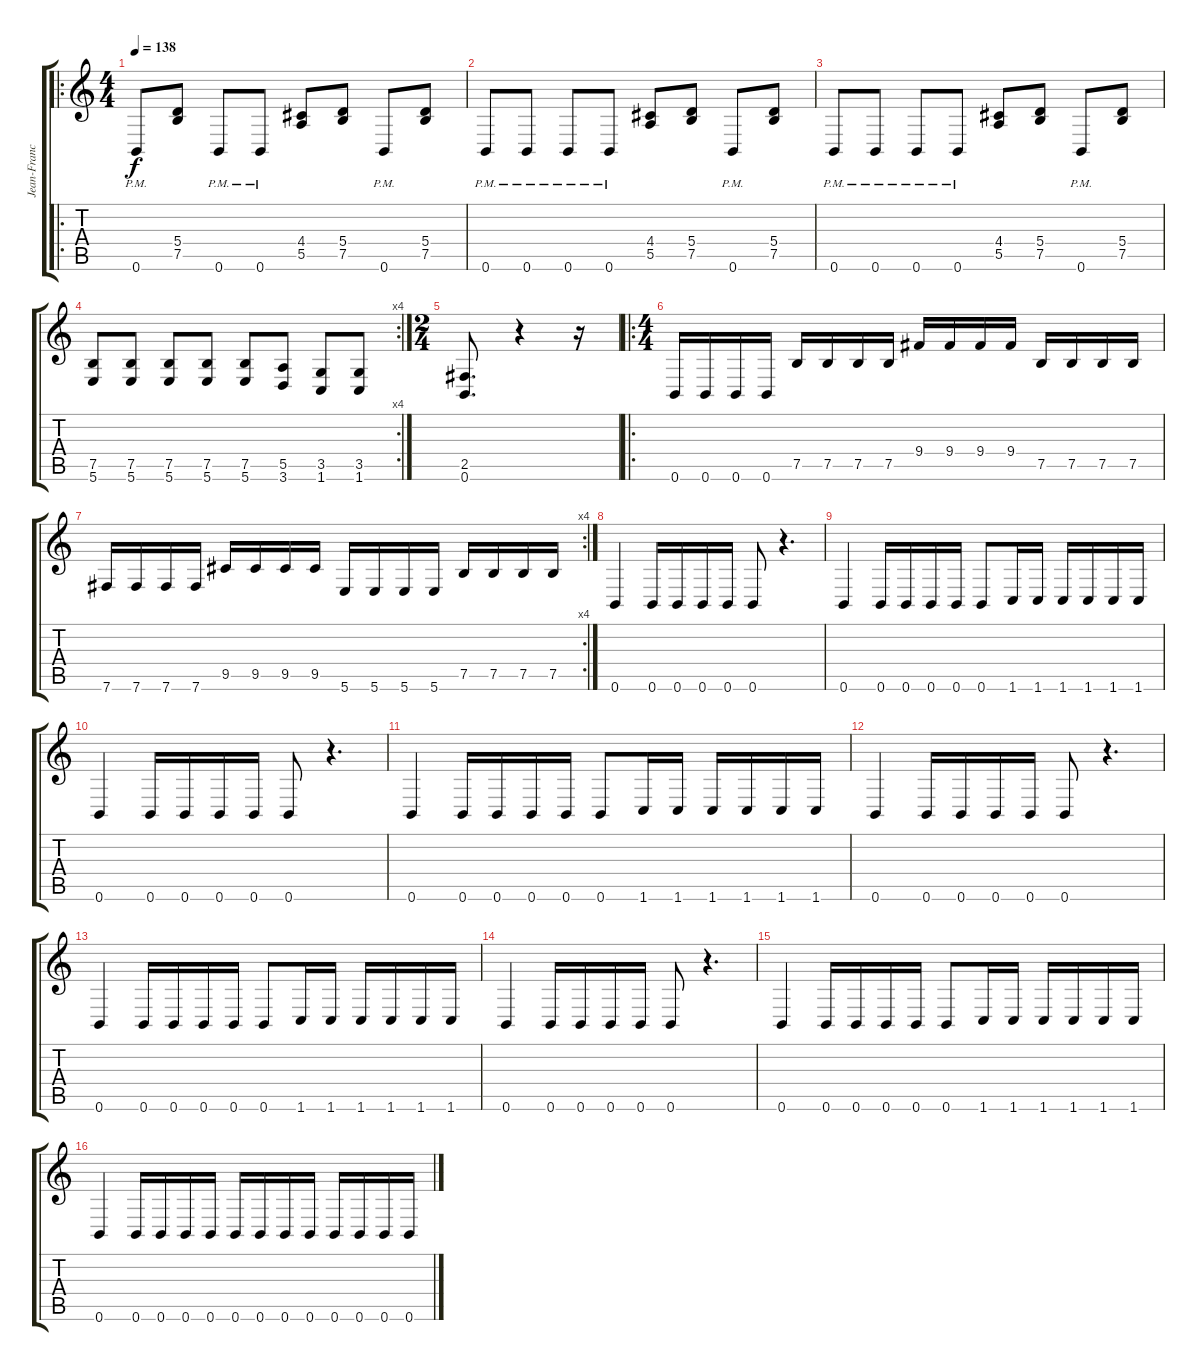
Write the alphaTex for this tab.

\track ("Jean-Francois Dagenals (Lead)" "Jean-Franc") {instrument distortionguitar}
\staff {score tabs}
\tuning (B3 Gb3 D3 A2 E2 B1) {hide}
\ro
\ts (4 4)
\tempo 138
\clef g2
\ks c
0.6{pm}.8{dy f} (5.4 7.5).8 0.6{pm}.8 0.6{pm}.8 (4.4 5.5).8 (5.4 7.5).8 0.6{pm}.8 (5.4 7.5).8 |
0.6{pm}.8 0.6{pm}.8 0.6{pm}.8 0.6{pm}.8 (4.4 5.5).8 (5.4 7.5).8 0.6{pm}.8 (5.4 7.5).8 |
0.6{pm}.8 0.6{pm}.8 0.6{pm}.8 0.6{pm}.8 (4.4 5.5).8 (5.4 7.5).8 0.6{pm}.8 (5.4 7.5).8 |
\rc 4
(7.5 5.6).8 (7.5 5.6).8 (7.5 5.6).8 (7.5 5.6).8 (7.5 5.6).8 (5.5 3.6).8 (3.5 1.6).8 (3.5 1.6).8 |
\ts (2 4)
(2.5 0.6).8{d} r.4 r.16 |
\ro
\ts (4 4)
0.6.16 0.6.16 0.6.16 0.6.16 7.5.16 7.5.16 7.5.16 7.5.16 9.4.16 9.4.16 9.4.16 9.4.16 7.5.16 7.5.16 7.5.16 7.5.16 |
\rc 4
7.6.16 7.6.16 7.6.16 7.6.16 9.5.16 9.5.16 9.5.16 9.5.16 5.6.16 5.6.16 5.6.16 5.6.16 7.5.16 7.5.16 7.5.16 7.5.16 |
0.6.4 0.6.16 0.6.16 0.6.16 0.6.16 0.6.8 r.4{d} |
0.6.4 0.6.16 0.6.16 0.6.16 0.6.16 0.6.8 1.6.16 1.6.16 1.6.16 1.6.16 1.6.16 1.6.16 |
0.6.4 0.6.16 0.6.16 0.6.16 0.6.16 0.6.8 r.4{d} |
0.6.4 0.6.16 0.6.16 0.6.16 0.6.16 0.6.8 1.6.16 1.6.16 1.6.16 1.6.16 1.6.16 1.6.16 |
0.6.4 0.6.16 0.6.16 0.6.16 0.6.16 0.6.8 r.4{d} |
0.6.4 0.6.16 0.6.16 0.6.16 0.6.16 0.6.8 1.6.16 1.6.16 1.6.16 1.6.16 1.6.16 1.6.16 |
0.6.4 0.6.16 0.6.16 0.6.16 0.6.16 0.6.8 r.4{d} |
0.6.4 0.6.16 0.6.16 0.6.16 0.6.16 0.6.8 1.6.16 1.6.16 1.6.16 1.6.16 1.6.16 1.6.16 |
0.6.4 0.6.16 0.6.16 0.6.16 0.6.16 0.6.16 0.6.16 0.6.16 0.6.16 0.6.16 0.6.16 0.6.16 0.6.16
